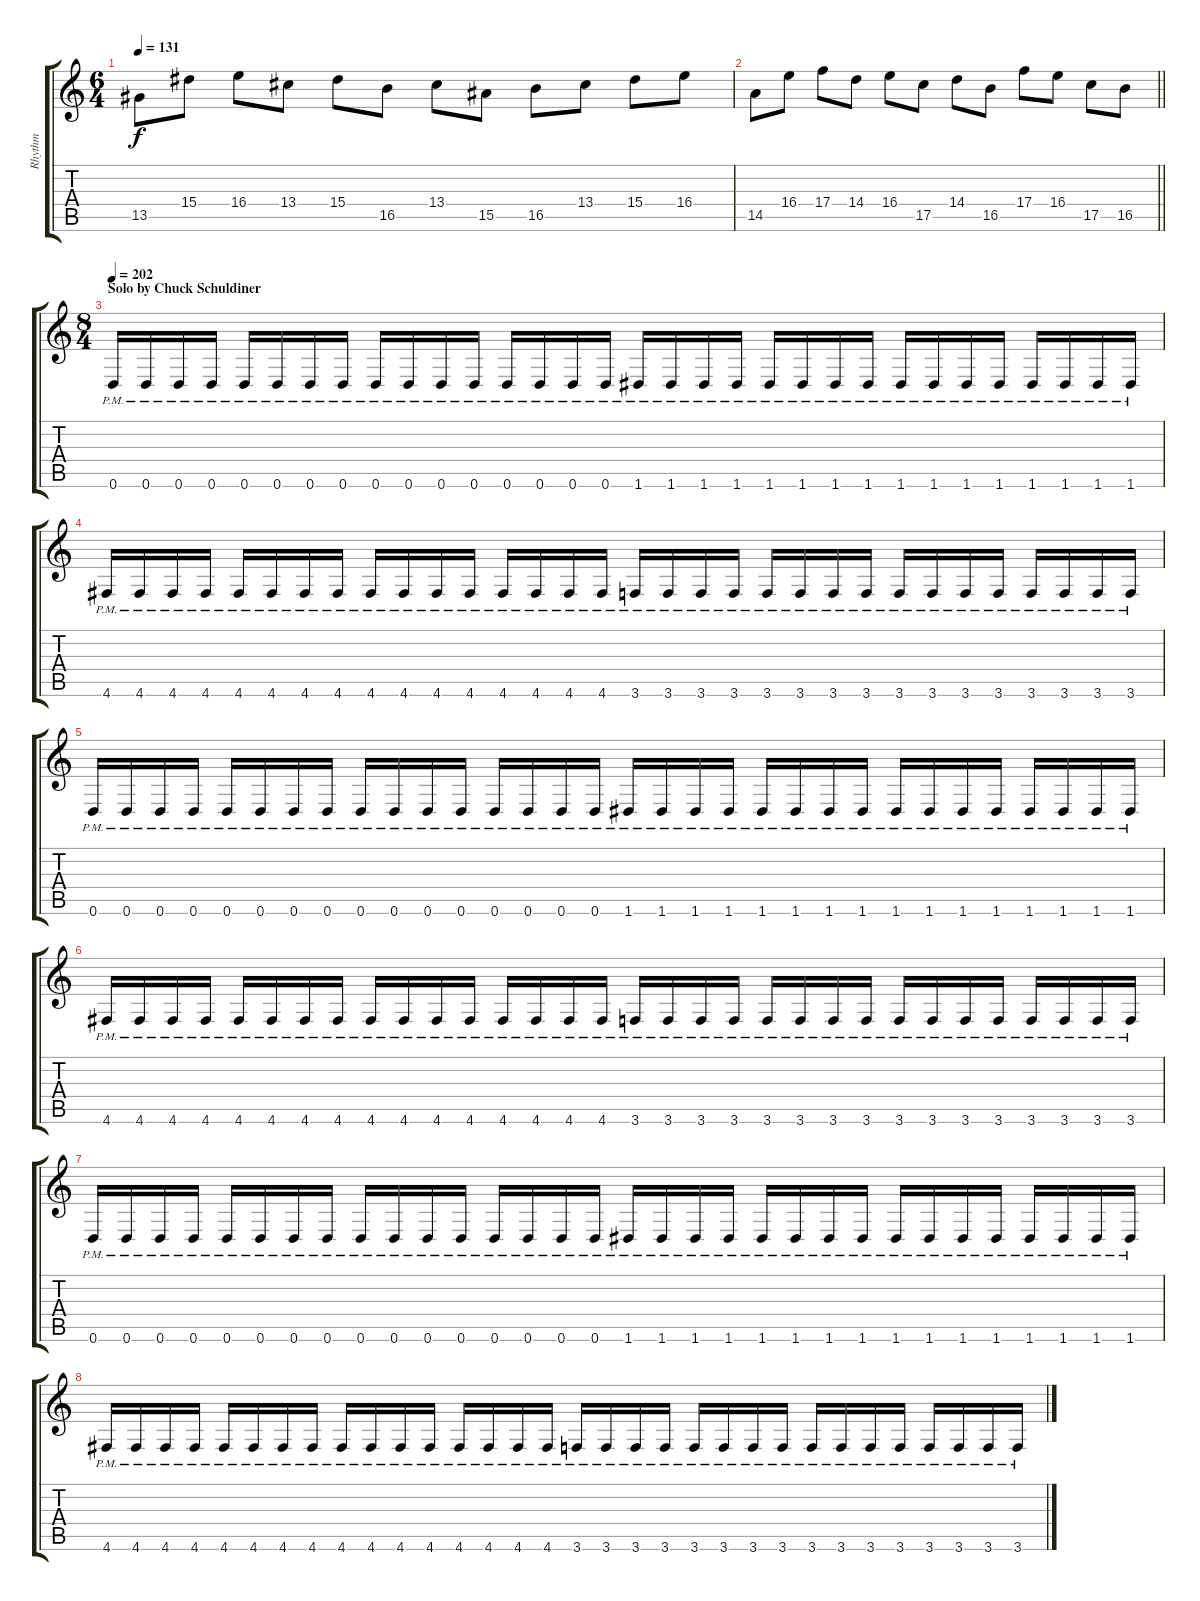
\track ("Rhythm" "Rhythm") {instrument overdrivenguitar}
\staff {score tabs}
\tuning (D4 A3 F3 C3 G2 D2) {hide}
\ts (6 4)
\tempo 131
\clef g2
\ks c
13.5.8{dy f} 15.4.8 16.4.8 13.4.8 15.4.8 16.5.8 13.4.8 15.5.8 16.5.8 13.4.8 15.4.8 16.4.8 |
\barLineRight lightlight
14.5.8 16.4.8 17.4.8 14.4.8 16.4.8 17.5.8 14.4.8 16.5.8 17.4.8 16.4.8 17.5.8 16.5.8 |
\ts (8 4)
\section ("" "Solo by Chuck Schuldiner")
\tempo 202
0.6{pm}.16 0.6{pm}.16 0.6{pm}.16 0.6{pm}.16 0.6{pm}.16 0.6{pm}.16 0.6{pm}.16 0.6{pm}.16 0.6{pm}.16 0.6{pm}.16 0.6{pm}.16 0.6{pm}.16 0.6{pm}.16 0.6{pm}.16 0.6{pm}.16 0.6{pm}.16 1.6{pm}.16 1.6{pm}.16 1.6{pm}.16 1.6{pm}.16 1.6{pm}.16 1.6{pm}.16 1.6{pm}.16 1.6{pm}.16 1.6{pm}.16 1.6{pm}.16 1.6{pm}.16 1.6{pm}.16 1.6{pm}.16 1.6{pm}.16 1.6{pm}.16 1.6{pm}.16 |
4.6{pm}.16 4.6{pm}.16 4.6{pm}.16 4.6{pm}.16 4.6{pm}.16 4.6{pm}.16 4.6{pm}.16 4.6{pm}.16 4.6{pm}.16 4.6{pm}.16 4.6{pm}.16 4.6{pm}.16 4.6{pm}.16 4.6{pm}.16 4.6{pm}.16 4.6{pm}.16 3.6{pm}.16 3.6{pm}.16 3.6{pm}.16 3.6{pm}.16 3.6{pm}.16 3.6{pm}.16 3.6{pm}.16 3.6{pm}.16 3.6{pm}.16 3.6{pm}.16 3.6{pm}.16 3.6{pm}.16 3.6{pm}.16 3.6{pm}.16 3.6{pm}.16 3.6{pm}.16 |
0.6{pm}.16 0.6{pm}.16 0.6{pm}.16 0.6{pm}.16 0.6{pm}.16 0.6{pm}.16 0.6{pm}.16 0.6{pm}.16 0.6{pm}.16 0.6{pm}.16 0.6{pm}.16 0.6{pm}.16 0.6{pm}.16 0.6{pm}.16 0.6{pm}.16 0.6{pm}.16 1.6{pm}.16 1.6{pm}.16 1.6{pm}.16 1.6{pm}.16 1.6{pm}.16 1.6{pm}.16 1.6{pm}.16 1.6{pm}.16 1.6{pm}.16 1.6{pm}.16 1.6{pm}.16 1.6{pm}.16 1.6{pm}.16 1.6{pm}.16 1.6{pm}.16 1.6{pm}.16 |
4.6{pm}.16 4.6{pm}.16 4.6{pm}.16 4.6{pm}.16 4.6{pm}.16 4.6{pm}.16 4.6{pm}.16 4.6{pm}.16 4.6{pm}.16 4.6{pm}.16 4.6{pm}.16 4.6{pm}.16 4.6{pm}.16 4.6{pm}.16 4.6{pm}.16 4.6{pm}.16 3.6{pm}.16 3.6{pm}.16 3.6{pm}.16 3.6{pm}.16 3.6{pm}.16 3.6{pm}.16 3.6{pm}.16 3.6{pm}.16 3.6{pm}.16 3.6{pm}.16 3.6{pm}.16 3.6{pm}.16 3.6{pm}.16 3.6{pm}.16 3.6{pm}.16 3.6{pm}.16 |
0.6{pm}.16 0.6{pm}.16 0.6{pm}.16 0.6{pm}.16 0.6{pm}.16 0.6{pm}.16 0.6{pm}.16 0.6{pm}.16 0.6{pm}.16 0.6{pm}.16 0.6{pm}.16 0.6{pm}.16 0.6{pm}.16 0.6{pm}.16 0.6{pm}.16 0.6{pm}.16 1.6{pm}.16 1.6{pm}.16 1.6{pm}.16 1.6{pm}.16 1.6{pm}.16 1.6{pm}.16 1.6{pm}.16 1.6{pm}.16 1.6{pm}.16 1.6{pm}.16 1.6{pm}.16 1.6{pm}.16 1.6{pm}.16 1.6{pm}.16 1.6{pm}.16 1.6{pm}.16 |
4.6{pm}.16 4.6{pm}.16 4.6{pm}.16 4.6{pm}.16 4.6{pm}.16 4.6{pm}.16 4.6{pm}.16 4.6{pm}.16 4.6{pm}.16 4.6{pm}.16 4.6{pm}.16 4.6{pm}.16 4.6{pm}.16 4.6{pm}.16 4.6{pm}.16 4.6{pm}.16 3.6{pm}.16 3.6{pm}.16 3.6{pm}.16 3.6{pm}.16 3.6{pm}.16 3.6{pm}.16 3.6{pm}.16 3.6{pm}.16 3.6{pm}.16 3.6{pm}.16 3.6{pm}.16 3.6{pm}.16 3.6{pm}.16 3.6{pm}.16 3.6{pm}.16 3.6{pm}.16
